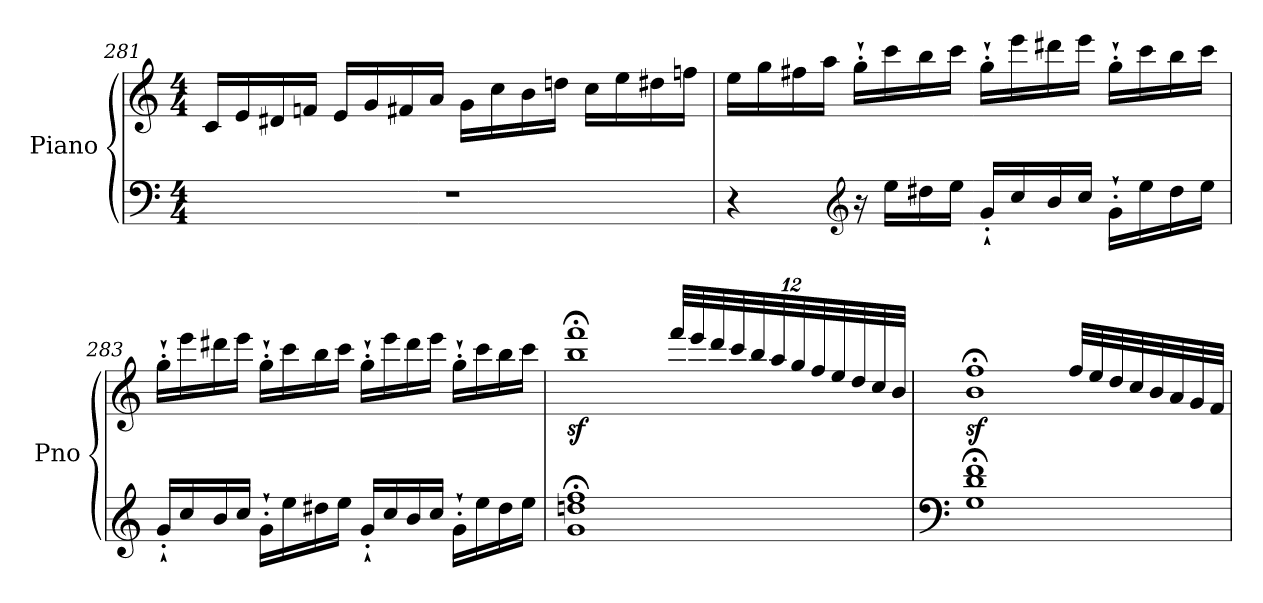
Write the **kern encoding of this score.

**kern	**kern	**dynam
*part1	*part1	*part1
*staff2	*staff1	*staff1/2
*I"Piano	*	*
*I'Pno	*	*
!!LO:PB:g=z
*clefF4	*clefG2	*
*k[]	*k[]	*
*M4/4	*M4/4	*
=281	=281	=281
1r	16c/LL	.
.	16e/	.
.	16d#X/	.
.	16fn/JJ	.
.	16e/LL	.
.	16g/	.
.	16f#X/	.
.	16a/JJ	.
.	16g\LL	.
.	16cc\	.
.	16b\	.
.	16ddn\JJ	.
.	16cc\LL	.
.	16ee\	.
.	16dd#X\	.
.	16ffn\JJ	.
=282	=282	=282
4r	16ee\LL	.
.	16gg\	.
.	16ff#X\	.
.	16aa\JJ	.
*clefG2	*	*
16r	16gg'`\LL	.
16ee\LL	16ccc\	.
16dd#X\	16bb\	.
16ee\JJ	16ccc\JJ	.
16g'`/LL	16gg'`\LL	.
16cc/	16eee\	.
16b/	16ddd#X\	.
16cc/JJ	16eee\JJ	.
16g'`\LL	16gg'`\LL	.
16ee\	16ccc\	.
16dd#\	16bb\	.
16ee\JJ	16ccc\JJ	.
!!LO:LB:g=z
=283	=283	=283
16g'`/LL	16gg'`\LL	.
16cc/	16eee\	.
16b/	16ddd#X\	.
16cc/JJ	16eee\JJ	.
16g'`\LL	16gg'`\LL	.
16ee\	16ccc\	.
16dd#X\	16bb\	.
16ee\JJ	16ccc\JJ	.
16g'`/LL	16gg'`\LL	.
16cc/	16eee\	.
16b/	16ddd#\	.
16cc/JJ	16eee\JJ	.
16g'`\LL	16gg'`\LL	.
16ee\	16ccc\	.
16dd#\	16bb\	.
16ee\JJ	16ccc\JJ	.
=284	=284	=284
*	*^	*
!	!	!	!LO:DY:b
1g;< 1ddn;< 1ff;<	1bb;< 1fff;<	2.ryy	sf
*	*	*Xbrackettup	*
.	.	48fff/LLL	.
.	.	48eee/	.
.	.	48ddd/	.
.	.	48ccc/	.
.	.	48bb/	.
.	.	48aa/	.
.	.	48gg/	.
.	.	48ff/	.
.	.	48ee/	.
.	.	48dd/	.
.	.	48cc/	.
.	.	48b/JJJ	.
!!LO:LB:g=z	!!
=285	=285	=285	=285
*clefF4	*	*	*
!	!	!	!LO:DY:b
1G;< 1d;< 1f;<	1b;< 1ff;<	2.ryy	sf
.	.	32ff/LLL	.
.	.	32ee/	.
.	.	32dd/	.
.	.	32cc/	.
.	.	32b/	.
.	.	32a/	.
.	.	32g/	.
.	.	32f/JJJ	.
*	*v	*v	*
=	=	=
*-	*-	*-
